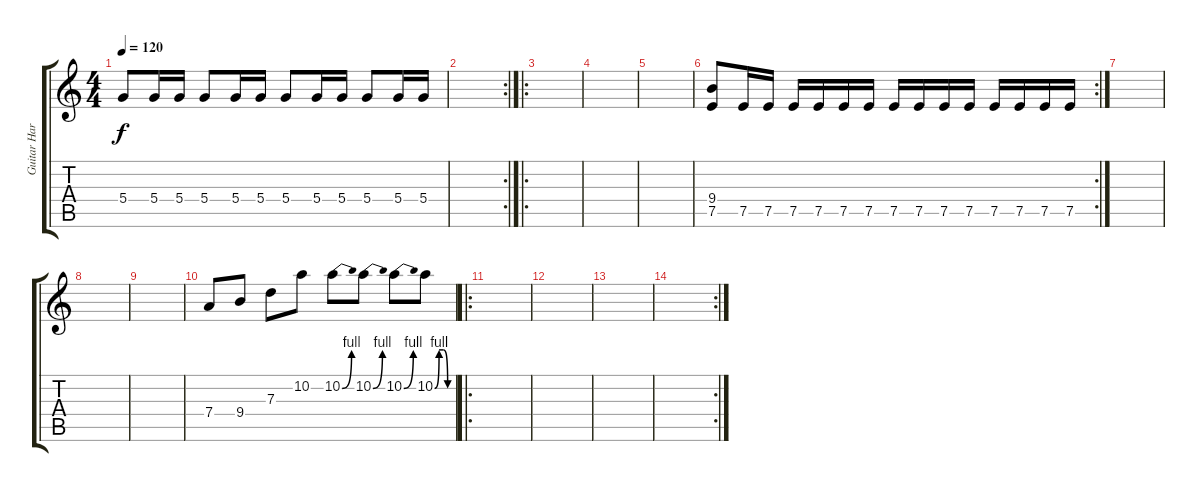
\track ("Guitar Harmonize" "Guitar Har") {instrument distortionguitar}
\staff {score tabs}
\tuning (E4 B3 G3 D3 A2 E2) {hide}
\ts (4 4)
\tempo 120
\clef g2
\ks c
5.4.8{dy f} 5.4.16 5.4.16 5.4.8 5.4.16 5.4.16 5.4.8 5.4.16 5.4.16 5.4.8 5.4.16 5.4.16 |
\rc 2
|
\ro
|
|
|
\rc 2
(9.4 7.5).8 7.5.16 7.5.16 7.5.16 7.5.16 7.5.16 7.5.16 7.5.16 7.5.16 7.5.16 7.5.16 7.5.16 7.5.16 7.5.16 7.5.16 |
|
|
|
7.4.8 9.4.8 7.3.8 10.2.8 10.2{be (bend 0 0 60 4)}.8 10.2{be (bend 0 0 60 4)}.8 10.2{be (bend 0 0 60 4)}.8 10.2{be (custom 0 0 15 4 30 4 45 0 60 0)}.8 |
\ro
|
|
|
\rc 2
